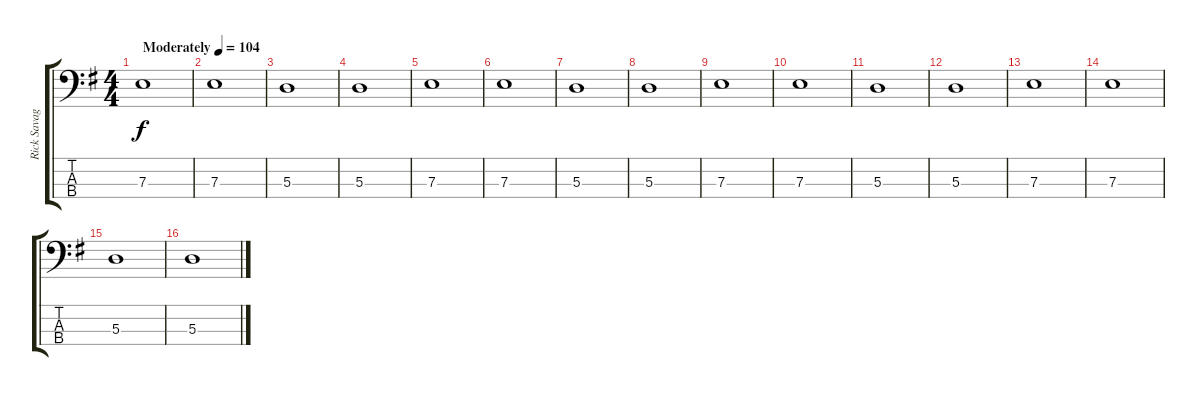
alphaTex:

\track ("Rick Savage" "Rick Savag") {instrument electricbasspick}
\staff {score tabs}
\tuning (G2 D2 A1 E1) {hide}
\ts (4 4)
\tempo (104 "Moderately")
\clef f4
\ks eminor
7.3.1{dy f instrument electricbasspick} |
7.3.1 |
5.3.1 |
5.3.1 |
7.3.1 |
7.3.1 |
5.3.1 |
5.3.1 |
7.3.1 |
7.3.1 |
5.3.1 |
5.3.1 |
7.3.1 |
7.3.1 |
5.3.1 |
5.3.1
